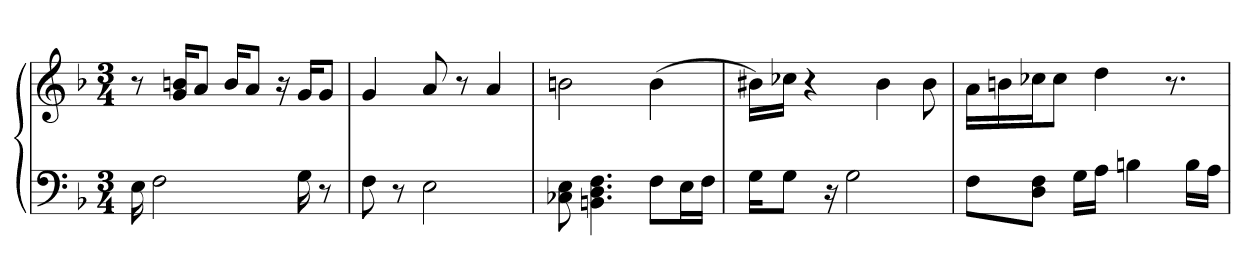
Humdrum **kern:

**kern	**kern
*part1	*part1
*staff2	*staff1
*clefF4	*clefG2
*k[b-]	*k[b-]
*M3/4	*M3/4
=1	=1
16E	8r
2F	.
.	16g/ 16bn/KL
.	8a/J
.	16b/KL
.	8a/J
.	16r
16G	16g/KL
8r	8g/J
=2	=2
8F	4g
8r	.
2E	8a
.	8r
.	4a
=3	=3
8C-X 8E	2bn
4.BBn 4.D 4.F	.
8F\L	(4b
16E\L	.
16F\JJ	.
=4	=4
16G\KL	16b#X\LL)
8G\J	16cc-X\JJ
.	4r
16r	.
2G	.
.	4b#
.	8b#
=5	=5
8F\L	16a\LL
.	16bn\J
8D\ 8F\J	16cc-X\K
.	8cc-\J
16G\LL	.
16A\JJ	4dd
4Bn	.
.	8.r
16B\LL	.
16A\JJ	.
=	=
*-	*-
